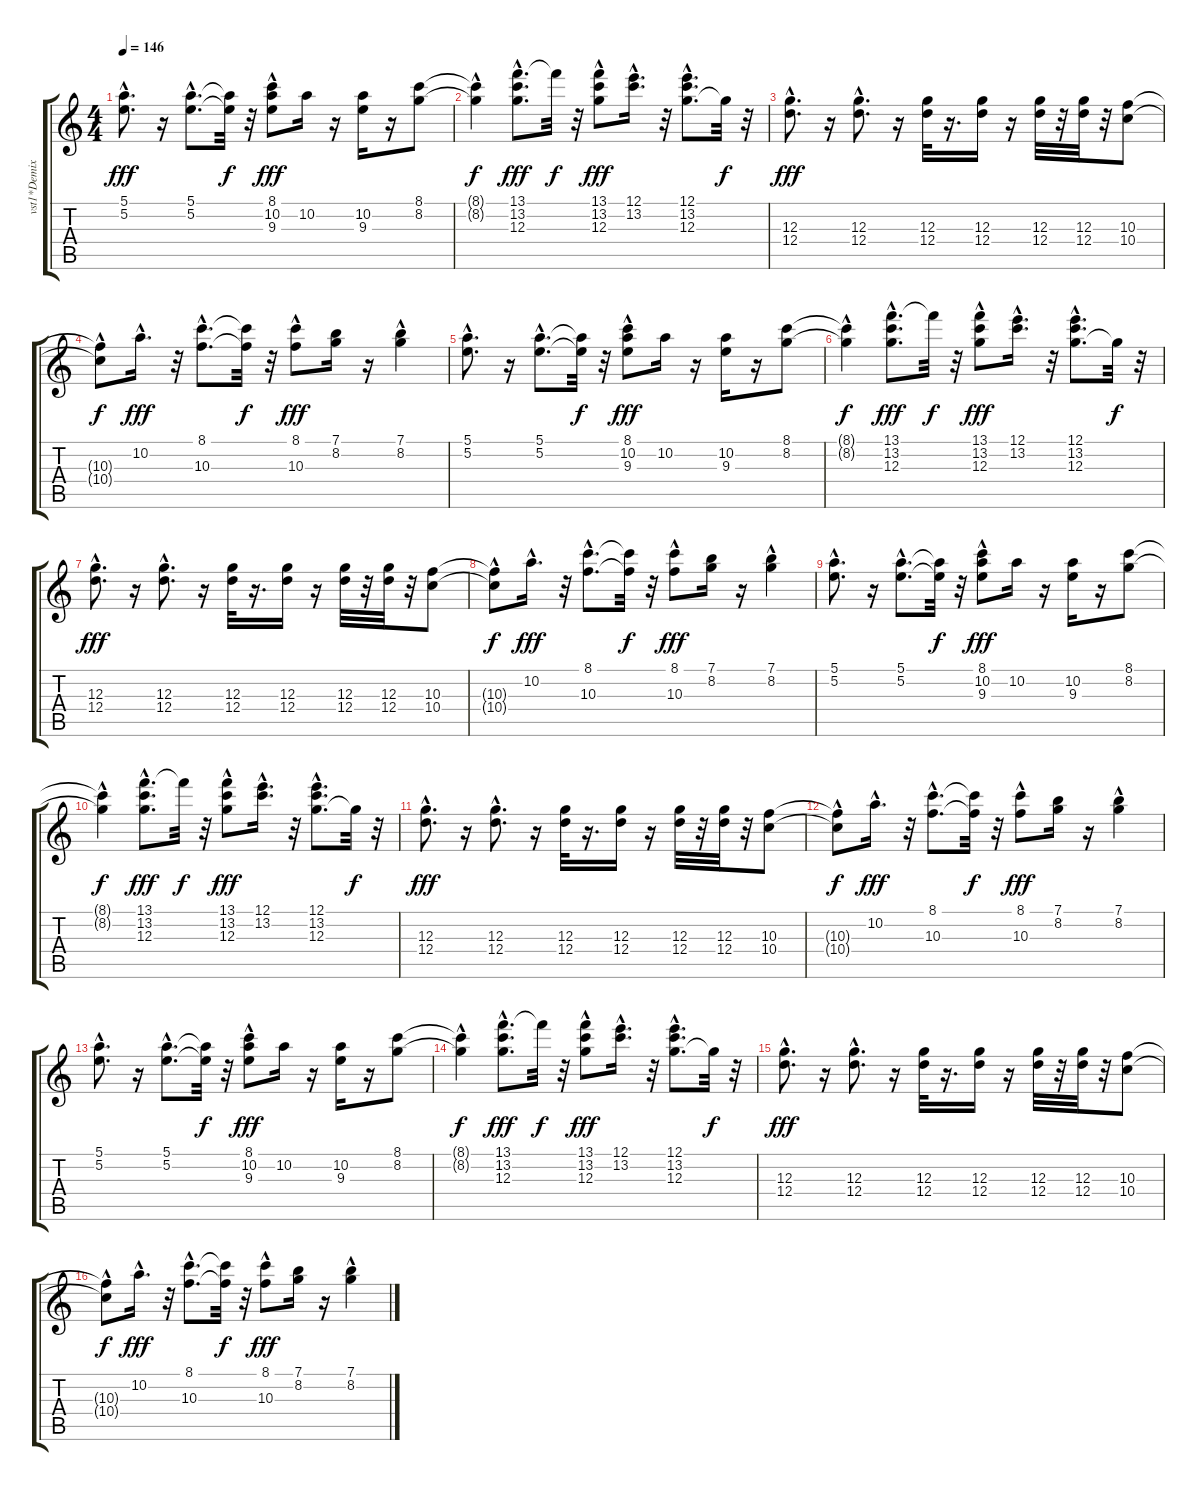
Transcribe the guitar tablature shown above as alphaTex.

\track ("vst1*Demixed 12" "vst1*Demix") {instrument distortionguitar}
\staff {score tabs}
\tuning (E4 B3 G3 D3 A2 E2) {hide}
\ts (4 4)
\tempo 146
\clef g2
\ks c
(5.1{hac} 5.2).8{d dy fff} r.16 (5.1{hac} 5.2{hac}).8{d} (5.1{t} 5.2{t}).32{dy f} r.32 (8.1{hac} 10.2 9.3{hac}).8{dy fff} 10.2.16 r.16 (10.2 9.3).16 r.16 (8.1 8.2).8 |
(8.1{hac t} 8.2{t}).4{dy f} (13.1{hac} 13.2{hac} 12.3{hac}).8{d dy fff} 13.1{t}.32{dy f} r.32 (13.1{hac} 13.2{hac} 12.3{hac}).8{dy fff} (12.1{hac} 13.2).16{d} r.32 (12.1 13.2 12.3{hac}).8{d} 12.3{t}.32{dy f} r.32 |
(12.3 12.4{hac}).8{d dy fff} r.16 (12.3{hac} 12.4{hac}).8{d} r.16 (12.3 12.4).32 r.16{d} (12.3 12.4).16 r.16 (12.3 12.4).32 r.32 (12.3 12.4).32 r.32 (10.3 10.4).8 |
(10.3{hac t} 10.4{hac t}).8{dy f} 10.2{hac}.16{d dy fff} r.32 (8.1{hac} 10.3{hac}).8{d} (8.1{t} 10.3{t}).32{dy f} r.32 (8.1{hac} 10.3).8{dy fff} (7.1 8.2).16 r.16 (7.1 8.2{hac}).4 |
(5.1{hac} 5.2).8{d} r.16 (5.1{hac} 5.2{hac}).8{d} (5.1{t} 5.2{t}).32{dy f} r.32 (8.1{hac} 10.2 9.3{hac}).8{dy fff} 10.2.16 r.16 (10.2 9.3).16 r.16 (8.1 8.2).8 |
(8.1{hac t} 8.2{t}).4{dy f} (13.1{hac} 13.2{hac} 12.3{hac}).8{d dy fff} 13.1{t}.32{dy f} r.32 (13.1{hac} 13.2{hac} 12.3{hac}).8{dy fff} (12.1{hac} 13.2).16{d} r.32 (12.1 13.2 12.3{hac}).8{d} 12.3{t}.32{dy f} r.32 |
(12.3 12.4{hac}).8{d dy fff} r.16 (12.3{hac} 12.4{hac}).8{d} r.16 (12.3 12.4).32 r.16{d} (12.3 12.4).16 r.16 (12.3 12.4).32 r.32 (12.3 12.4).32 r.32 (10.3 10.4).8 |
(10.3{hac t} 10.4{hac t}).8{dy f} 10.2{hac}.16{d dy fff} r.32 (8.1{hac} 10.3{hac}).8{d} (8.1{t} 10.3{t}).32{dy f} r.32 (8.1{hac} 10.3).8{dy fff} (7.1 8.2).16 r.16 (7.1 8.2{hac}).4 |
(5.1{hac} 5.2).8{d} r.16 (5.1{hac} 5.2{hac}).8{d} (5.1{t} 5.2{t}).32{dy f} r.32 (8.1{hac} 10.2 9.3{hac}).8{dy fff} 10.2.16 r.16 (10.2 9.3).16 r.16 (8.1 8.2).8 |
(8.1{hac t} 8.2{t}).4{dy f} (13.1{hac} 13.2{hac} 12.3{hac}).8{d dy fff} 13.1{t}.32{dy f} r.32 (13.1{hac} 13.2{hac} 12.3{hac}).8{dy fff} (12.1{hac} 13.2).16{d} r.32 (12.1 13.2 12.3{hac}).8{d} 12.3{t}.32{dy f} r.32 |
(12.3 12.4{hac}).8{d dy fff} r.16 (12.3{hac} 12.4{hac}).8{d} r.16 (12.3 12.4).32 r.16{d} (12.3 12.4).16 r.16 (12.3 12.4).32 r.32 (12.3 12.4).32 r.32 (10.3 10.4).8 |
(10.3{hac t} 10.4{hac t}).8{dy f} 10.2{hac}.16{d dy fff} r.32 (8.1{hac} 10.3{hac}).8{d} (8.1{t} 10.3{t}).32{dy f} r.32 (8.1{hac} 10.3).8{dy fff} (7.1 8.2).16 r.16 (7.1 8.2{hac}).4 |
(5.1{hac} 5.2).8{d} r.16 (5.1{hac} 5.2{hac}).8{d} (5.1{t} 5.2{t}).32{dy f} r.32 (8.1{hac} 10.2 9.3{hac}).8{dy fff} 10.2.16 r.16 (10.2 9.3).16 r.16 (8.1 8.2).8 |
(8.1{hac t} 8.2{t}).4{dy f} (13.1{hac} 13.2{hac} 12.3{hac}).8{d dy fff} 13.1{t}.32{dy f} r.32 (13.1{hac} 13.2{hac} 12.3{hac}).8{dy fff} (12.1{hac} 13.2).16{d} r.32 (12.1 13.2 12.3{hac}).8{d} 12.3{t}.32{dy f} r.32 |
(12.3 12.4{hac}).8{d dy fff} r.16 (12.3{hac} 12.4{hac}).8{d} r.16 (12.3 12.4).32 r.16{d} (12.3 12.4).16 r.16 (12.3 12.4).32 r.32 (12.3 12.4).32 r.32 (10.3 10.4).8 |
(10.3{hac t} 10.4{hac t}).8{dy f} 10.2{hac}.16{d dy fff} r.32 (8.1{hac} 10.3{hac}).8{d} (8.1{t} 10.3{t}).32{dy f} r.32 (8.1{hac} 10.3).8{dy fff} (7.1 8.2).16 r.16 (7.1 8.2{hac}).4
